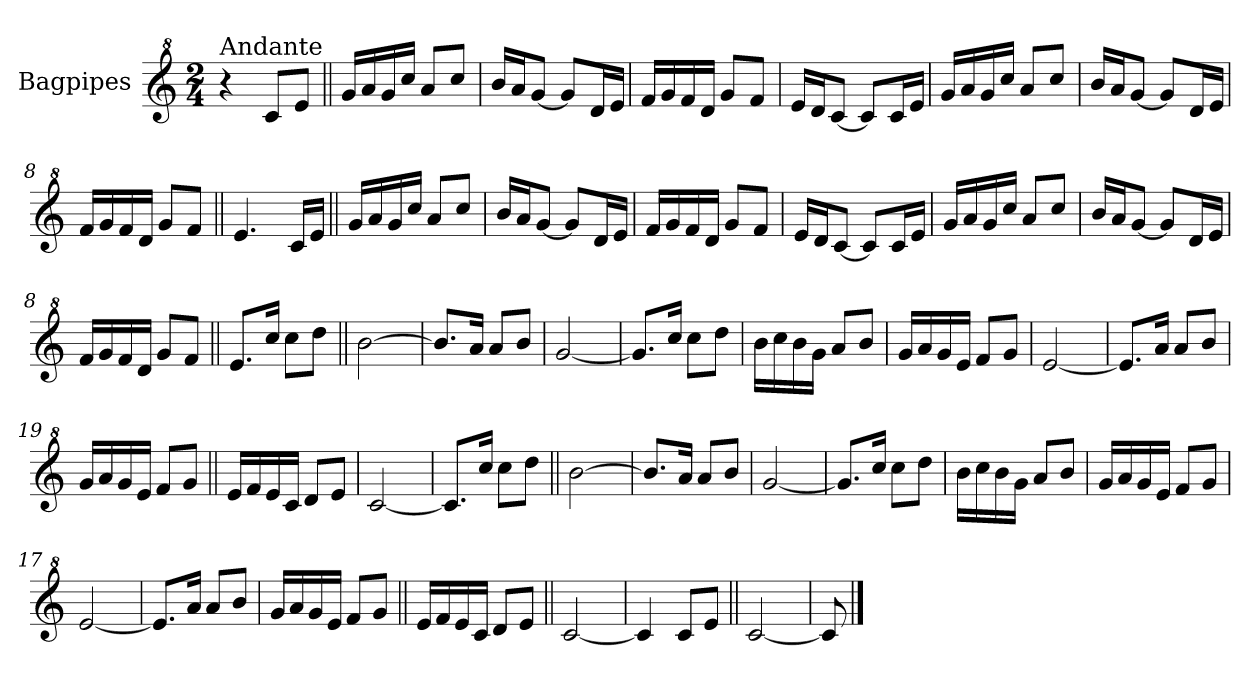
**kern
*part1
*staff1
*I"Bagpipes
*I'Bag
*clefG^2
*k[]
*C:
*M2/4
=1
!LO:TX:a:t=Andante
4r
8cc/L
8ee/J
=2||
16gg/LL
16aa/
16gg/
16ccc/JJ
8aa/L
8ccc/J
=3
16bb/LL
16aa/J
[8gg/J
8gg/L]
16dd/L
16ee/JJ
=4
16ff/LL
16gg/
16ff/
16dd/JJ
8gg/L
8ff/J
=5
16ee/LL
16dd/J
[8cc/J
8cc/L]
16cc/L
16ee/JJ
=6
16gg/LL
16aa/
16gg/
16ccc/JJ
8aa/L
8ccc/J
=7
16bb/LL
16aa/J
[8gg/J
8gg/L]
16dd/L
16ee/JJ
!!LO:LB:g=z
=8
16ff/LL
16gg/
16ff/
16dd/JJ
8gg/L
8ff/J
=9||
4.ee/
16cc/LL
16ee/JJ
=2||
16gg/LL
16aa/
16gg/
16ccc/JJ
8aa/L
8ccc/J
=3
16bb/LL
16aa/J
[8gg/J
8gg/L]
16dd/L
16ee/JJ
=4
16ff/LL
16gg/
16ff/
16dd/JJ
8gg/L
8ff/J
=5
16ee/LL
16dd/J
[8cc/J
8cc/L]
16cc/L
16ee/JJ
=6
16gg/LL
16aa/
16gg/
16ccc/JJ
8aa/L
8ccc/J
=7
16bb/LL
16aa/J
[8gg/J
8gg/L]
16dd/L
16ee/JJ
!!LO:LB:g=z
=8
16ff/LL
16gg/
16ff/
16dd/JJ
8gg/L
8ff/J
=10||
8.ee/L
16ccc/Jk
8ccc\L
8ddd\J
=11||
[2bb\
=12
8.bb/L]
16aa/Jk
8aa/L
8bb/J
=13
[2gg/
=14
8.gg/L]
16ccc/Jk
8ccc\L
8ddd\J
=15
16bb\LL
16ccc\
16bb\
16gg\JJ
8aa/L
8bb/J
=16
16gg/LL
16aa/
16gg/
16ee/JJ
8ff/L
8gg/J
=17
[2ee/
!!LO:LB:g=z
=18
8.ee/L]
16aa/Jk
8aa/L
8bb/J
=19
16gg/LL
16aa/
16gg/
16ee/JJ
8ff/L
8gg/J
=20||
16ee/LL
16ff/
16ee/
16cc/JJ
8dd/L
8ee/J
=21
[2cc/
=22
8.cc/L]
16ccc/Jk
8ccc\L
8ddd\J
=11||
[2bb\
=12
8.bb/L]
16aa/Jk
8aa/L
8bb/J
=13
[2gg/
=14
8.gg/L]
16ccc/Jk
8ccc\L
8ddd\J
=15
16bb\LL
16ccc\
16bb\
16gg\JJ
8aa/L
8bb/J
=16
16gg/LL
16aa/
16gg/
16ee/JJ
8ff/L
8gg/J
=17
[2ee/
!!LO:LB:g=z
=18
8.ee/L]
16aa/Jk
8aa/L
8bb/J
=19
16gg/LL
16aa/
16gg/
16ee/JJ
8ff/L
8gg/J
=23||
16ee/LL
16ff/
16ee/
16cc/JJ
8dd/L
8ee/J
=24||
[2cc/
=25
4cc/]
8cc/L
8ee/J
=26||
[2cc/
=27
8cc/]
==
*-
